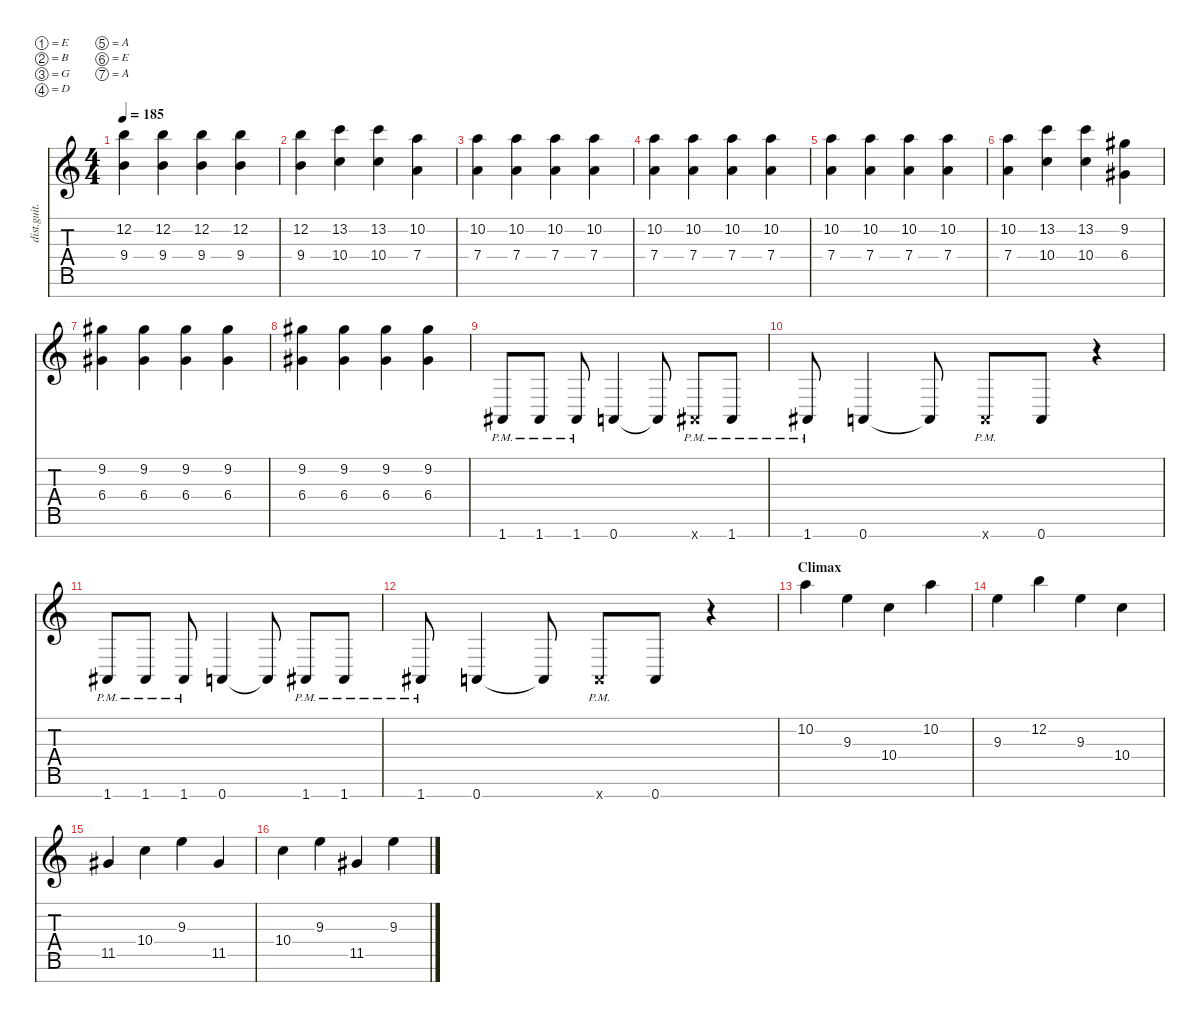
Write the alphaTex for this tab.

\defaultSystemsLayout 4
\hideDynamics
\bracketExtendMode nobrackets
\track ("Distortion Guitar - Zoli" "dist.guit.") {instrument distortionguitar}
\staff {score tabs}
\tuning (E4 B3 G3 D3 A2 E2 A1)
\ts (4 4)
\tempo 185
\clef g2
\ks c
(9.4 12.2).4{dy mf beam Down} (9.4 12.2).4{beam Down} (9.4 12.2).4{beam Down} (9.4 12.2).4{beam Down} |
(9.4 12.2).4{beam Down} (10.4 13.2).4{beam Down} (10.4 13.2).4{beam Down} (7.4 10.2).4{beam Down} |
(7.4 10.2).4{beam Down} (7.4 10.2).4{beam Down} (7.4 10.2).4{beam Down} (7.4 10.2).4{beam Down} |
(7.4 10.2).4{beam Down} (7.4 10.2).4{beam Down} (7.4 10.2).4{beam Down} (7.4 10.2).4{beam Down} |
(7.4 10.2).4{beam Down} (7.4 10.2).4{beam Down} (7.4 10.2).4{beam Down} (7.4 10.2).4{beam Down} |
(10.2 7.4).4{beam Down} (10.4 13.2).4{beam Down} (10.4 13.2).4{beam Down} (6.4{acc #} 9.2{acc #}).4{beam Down} |
(6.4{acc #} 9.2{acc #}).4{beam Down} (6.4{acc #} 9.2{acc #}).4{beam Down} (6.4{acc #} 9.2{acc #}).4{beam Down} (6.4{acc #} 9.2{acc #}).4{beam Down} |
(6.4{acc #} 9.2{acc #}).4{beam Down} (6.4{acc #} 9.2{acc #}).4{beam Down} (6.4{acc #} 9.2{acc #}).4{beam Down} (6.4{acc #} 9.2{acc #}).4{beam Down} |
1.7{pm acc #}.8{beam Up} 1.7{pm acc #}.8{beam Up} 1.7{pm acc #}.8{beam Up} 0.7.4{beam Up} 0.7{t}.8{beam Up} 1.7{pm x acc #}.8{beam Up} 1.7{pm acc #}.8{beam Up} |
1.7{pm acc #}.8{beam Up} 0.7.4{beam Up} 0.7{t}.8{beam Up} 0.7{pm x}.8{beam Up} 0.7.8{beam Up} r.4{beam Down} |
1.7{pm acc #}.8{beam Up} 1.7{pm acc #}.8{beam Up} 1.7{pm acc #}.8{beam Up} 0.7.4{beam Up} 0.7{t}.8{beam Up} 1.7{pm acc #}.8{beam Up} 1.7{pm acc #}.8{beam Up} |
1.7{pm acc #}.8{beam Up} 0.7.4{beam Up} 0.7{t}.8{beam Up} 0.7{pm x}.8{beam Up} 0.7.8{beam Up} r.4{beam Down} |
\section ("" "Climax")
10.2.4{beam Down} 9.3.4{beam Down} 10.4.4{beam Down} 10.2.4{beam Down} |
9.3.4{beam Down} 12.2.4{beam Down} 9.3.4{beam Down} 10.4.4{beam Down} |
11.5{acc #}.4{beam Up} 10.4.4{beam Down} 9.3.4{beam Down} 11.5{acc #}.4{beam Up} |
10.4.4{beam Down} 9.3.4{beam Down} 11.5{acc #}.4{beam Up} 9.3.4{beam Down}
